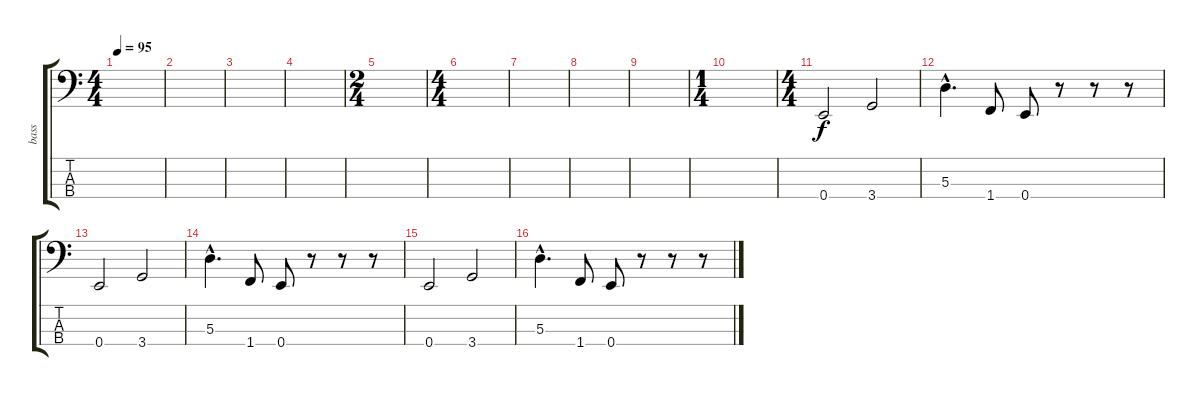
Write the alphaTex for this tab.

\track ("bass" "bass") {instrument electricbassfinger}
\staff {score tabs}
\tuning (G2 D2 A1 E1) {hide}
\ts (4 4)
\tempo 95
\clef f4
\ks c
|
|
|
|
\ts (2 4)
|
\ts (4 4)
|
|
|
|
\ts (1 4)
|
\ts (4 4)
0.4.2 3.4.2 |
5.3{hac}.4{d} 1.4.8 0.4.8 r.8 r.8 r.8 |
0.4.2 3.4.2 |
5.3{hac}.4{d} 1.4.8 0.4.8 r.8 r.8 r.8 |
0.4.2 3.4.2 |
5.3{hac}.4{d} 1.4.8 0.4.8 r.8 r.8 r.8
